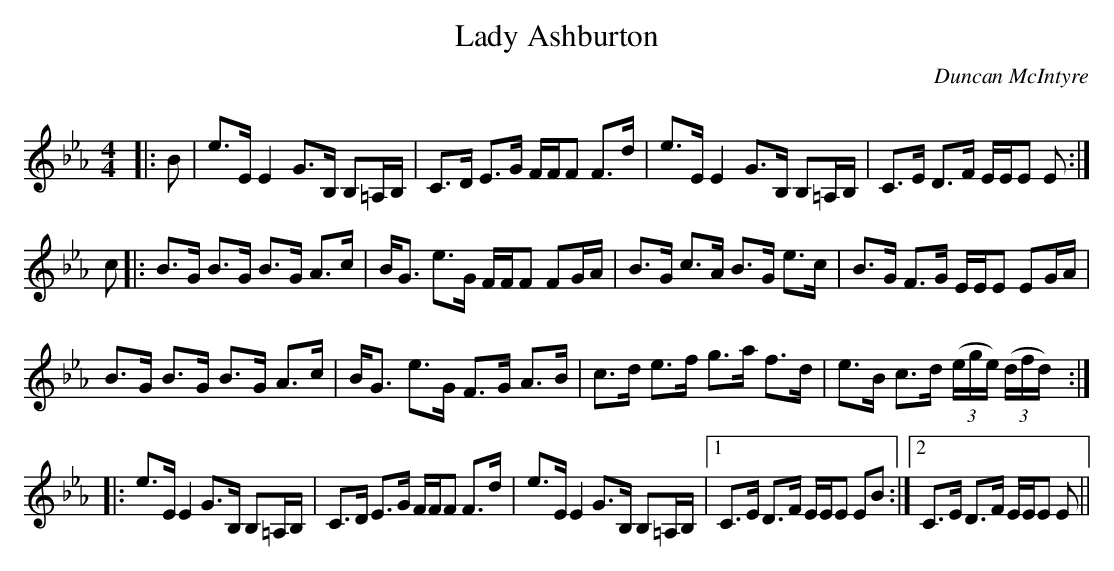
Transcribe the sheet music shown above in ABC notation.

X:1
T: Lady Ashburton
C:Duncan McIntyre
Q: 128
K:Eb
M:4/4
L:1/16
|:B2|e3E E4 G3B, B,2=A,B,|C3D E3G FFF2 F3d|e3E E4 G3B, B,2=A,B,|C3E D3F EEE2 E2:|
c2|:B3G B3G B3G A3c|BG3 e3G FFF2 F2GA|B3G c3A B3G e3c|B3G F3G EEE2 E2GA|
B3G B3G B3G A3c|BG3 e3G F3G A3B|c3d e3f g3a f3d|e3B c3d ((3ege) ((3dfd):|
|:e3E E4 G3B, B,2=A,B,|C3D E3G FFF2 F3d|e3E E4 G3B, B,2=A,B,|1C3E D3F EEE2 E2B2:|2C3E D3F EEE2 E2||
